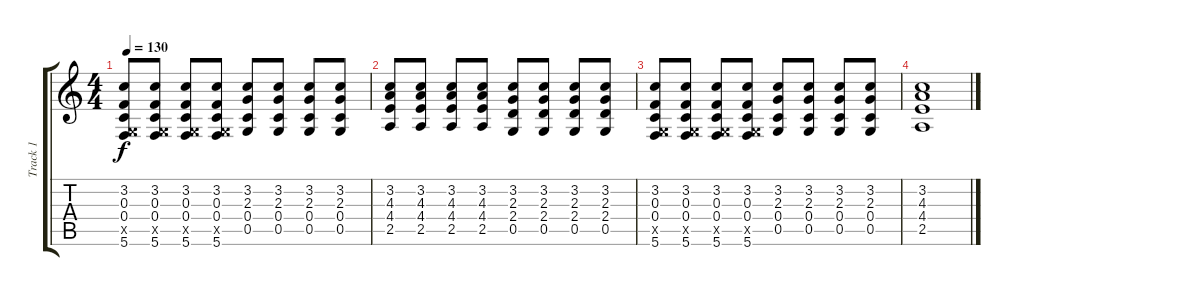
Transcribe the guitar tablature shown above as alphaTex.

\track ("Track 1" "Track 1") {instrument acousticguitarsteel}
\staff {score tabs}
\tuning (D4 A3 F3 C3 G2 C2) {hide}
\ts (4 4)
\tempo 130
\clef g2
\ks c
(3.2 0.3 0.4 0.5{x} 5.6).8{dy f} (3.2 0.3 0.4 0.5{x} 5.6).8 (3.2 0.3 0.4 0.5{x} 5.6).8 (3.2 0.3 0.4 0.5{x} 5.6).8 (3.2 2.3 0.4 0.5).8 (3.2 2.3 0.4 0.5).8 (3.2 2.3 0.4 0.5).8 (3.2 2.3 0.4 0.5).8 |
(3.2 4.3 4.4 2.5).8 (3.2 4.3 4.4 2.5).8 (3.2 4.3 4.4 2.5).8 (3.2 4.3 4.4 2.5).8 (3.2 2.3 2.4 0.5).8 (3.2 2.3 2.4 0.5).8 (3.2 2.3 2.4 0.5).8 (3.2 2.3 2.4 0.5).8 |
(3.2 0.3 0.4 0.5{x} 5.6).8 (3.2 0.3 0.4 0.5{x} 5.6).8 (3.2 0.3 0.4 0.5{x} 5.6).8 (3.2 0.3 0.4 0.5{x} 5.6).8 (3.2 2.3 0.4 0.5).8 (3.2 2.3 0.4 0.5).8 (3.2 2.3 0.4 0.5).8 (3.2 2.3 0.4 0.5).8 |
(3.2 4.3 4.4 2.5).1
